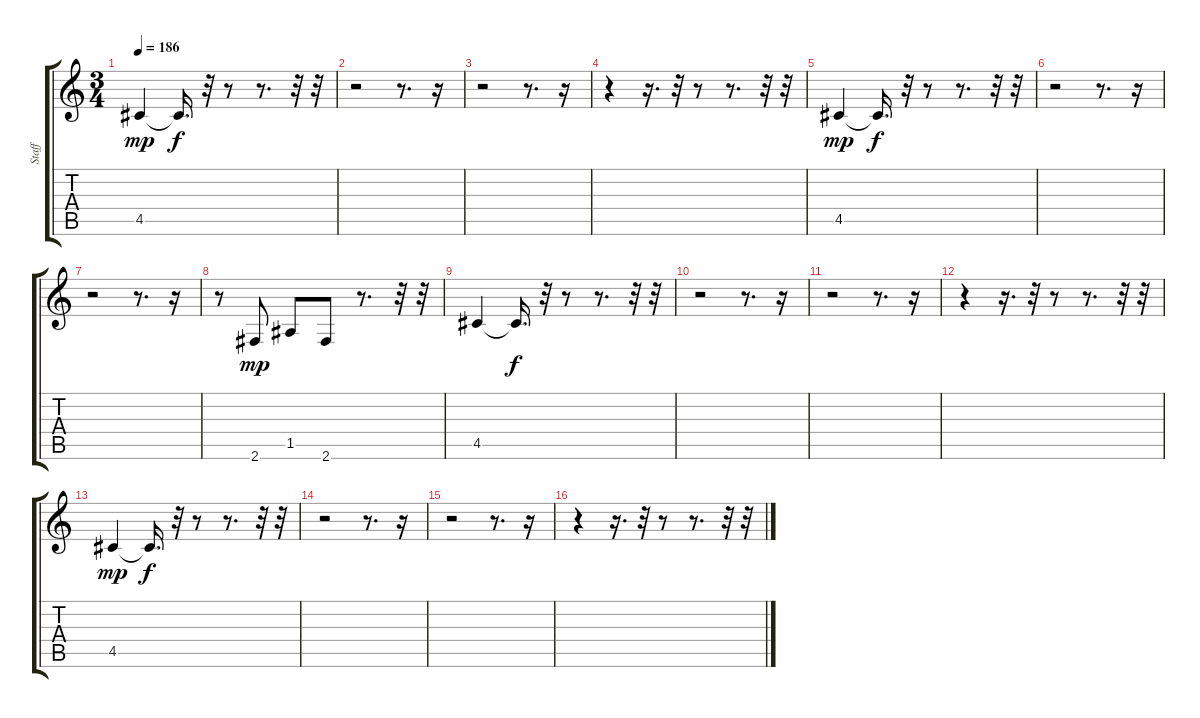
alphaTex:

\track ("Staff" "Staff") {instrument acousticguitarsteel}
\staff {score tabs}
\tuning (E4 B3 G3 D3 A2 E2) {hide}
\ts (3 4)
\tempo 186
\clef g2
\ks c
4.5.4{dy mp} 4.5{t}.16{d dy f} r.32 r.8 r.8{d} r.32 r.32 |
r.2 r.8{d} r.16 |
r.2 r.8{d} r.16 |
r.4 r.16{d} r.32 r.8 r.8{d} r.32 r.32 |
4.5.4{dy mp} 4.5{t}.16{d dy f} r.32 r.8 r.8{d} r.32 r.32 |
r.2 r.8{d} r.16 |
r.2 r.8{d} r.16 |
r.8 2.6.8{dy mp} 1.5.8 2.6.8 r.8{d} r.32 r.32 |
4.5.4 4.5{t}.16{d dy f} r.32 r.8 r.8{d} r.32 r.32 |
r.2 r.8{d} r.16 |
r.2 r.8{d} r.16 |
r.4 r.16{d} r.32 r.8 r.8{d} r.32 r.32 |
4.5.4{dy mp} 4.5{t}.16{d dy f} r.32 r.8 r.8{d} r.32 r.32 |
r.2 r.8{d} r.16 |
r.2 r.8{d} r.16 |
r.4 r.16{d} r.32 r.8 r.8{d} r.32 r.32
